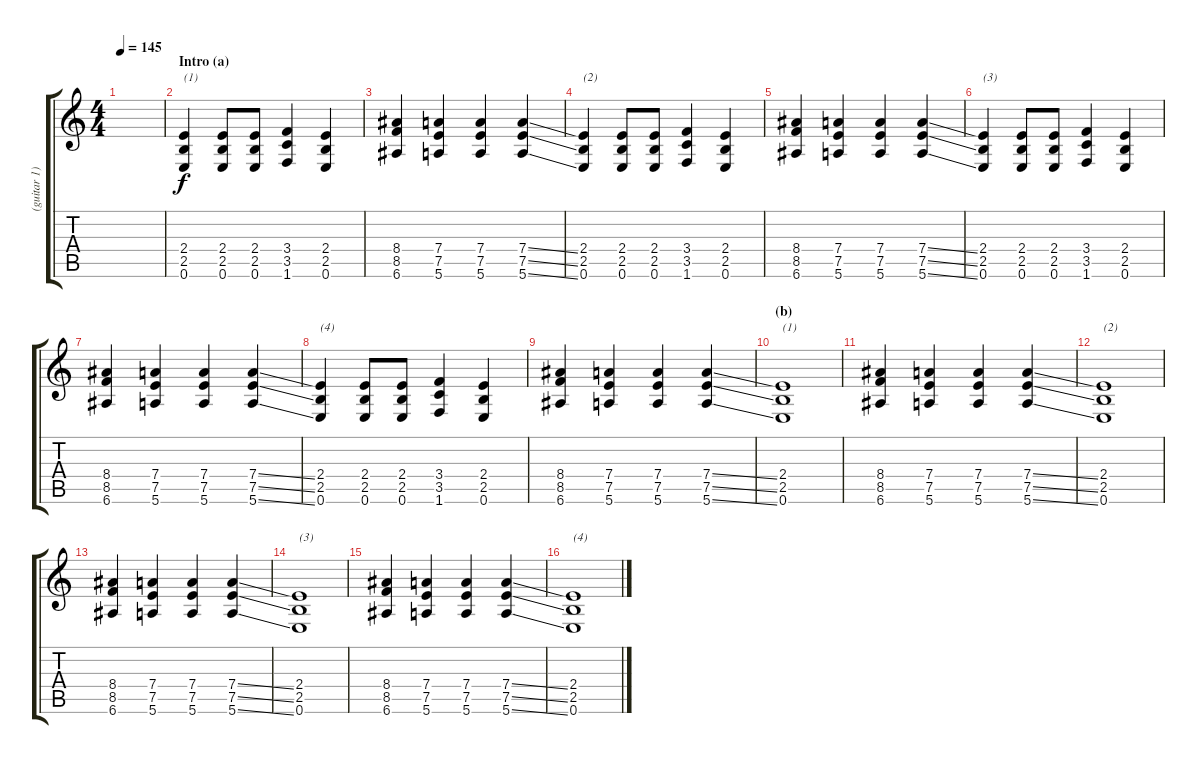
\track ("(guitar 1)" "(guitar 1)") {instrument overdrivenguitar}
\staff {score tabs}
\tuning (E4 B3 G3 D3 A2 E2) {hide}
\ts (4 4)
\tempo 145
\clef g2
\ks c
|
\section ("" "Intro (a)")
(2.4 2.5 0.6).4{txt "(1)"} (2.4 2.5 0.6).8 (2.4 2.5 0.6).8 (3.4 3.5 1.6).4 (2.4 2.5 0.6).4 |
(8.4 8.5 6.6).4 (7.4 7.5 5.6).4 (7.4 7.5 5.6).4 (7.4{ss} 7.5{ss} 5.6{ss}).4 |
(2.4 2.5 0.6).4{txt "(2)"} (2.4 2.5 0.6).8 (2.4 2.5 0.6).8 (3.4 3.5 1.6).4 (2.4 2.5 0.6).4 |
(8.4 8.5 6.6).4 (7.4 7.5 5.6).4 (7.4 7.5 5.6).4 (7.4{ss} 7.5{ss} 5.6{ss}).4 |
(2.4 2.5 0.6).4{txt "(3)"} (2.4 2.5 0.6).8 (2.4 2.5 0.6).8 (3.4 3.5 1.6).4 (2.4 2.5 0.6).4 |
(8.4 8.5 6.6).4 (7.4 7.5 5.6).4 (7.4 7.5 5.6).4 (7.4{ss} 7.5{ss} 5.6{ss}).4 |
(2.4 2.5 0.6).4{txt "(4)"} (2.4 2.5 0.6).8 (2.4 2.5 0.6).8 (3.4 3.5 1.6).4 (2.4 2.5 0.6).4 |
(8.4 8.5 6.6).4 (7.4 7.5 5.6).4 (7.4 7.5 5.6).4 (7.4{ss} 7.5{ss} 5.6{ss}).4 |
\section ("" "(b)")
(2.4 2.5 0.6).1{txt "(1)"} |
(8.4 8.5 6.6).4 (7.4 7.5 5.6).4 (7.4 7.5 5.6).4 (7.4{ss} 7.5{ss} 5.6{ss}).4 |
(2.4 2.5 0.6).1{txt "(2)"} |
(8.4 8.5 6.6).4 (7.4 7.5 5.6).4 (7.4 7.5 5.6).4 (7.4{ss} 7.5{ss} 5.6{ss}).4 |
(2.4 2.5 0.6).1{txt "(3)"} |
(8.4 8.5 6.6).4 (7.4 7.5 5.6).4 (7.4 7.5 5.6).4 (7.4{ss} 7.5{ss} 5.6{ss}).4 |
(2.4 2.5 0.6).1{txt "(4)"}
